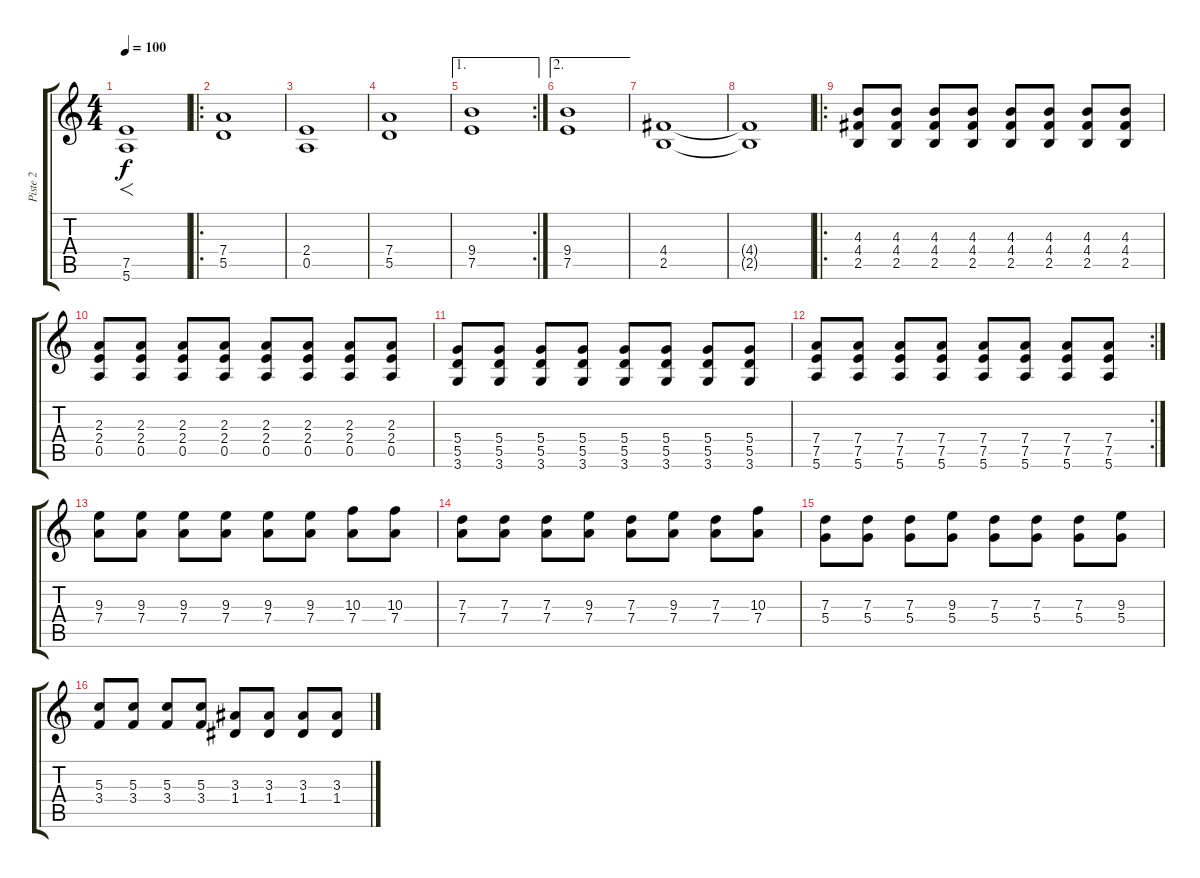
\track ("Piste 2" "Piste 2") {instrument overdrivenguitar}
\staff {score tabs}
\tuning (E4 B3 G3 D3 A2 E2) {hide}
\ts (4 4)
\tempo 100
\clef g2
\ks c
(7.5 5.6).1{f dy f} |
\ro
(7.4 5.5).1 |
(2.4 0.5).1 |
(7.4 5.5).1 |
\ae 1
\rc 2
(9.4 7.5).1 |
\ae 2
(9.4 7.5).1 |
(4.4 2.5).1 |
(4.4{t} 2.5{t}).1 |
\ro
(4.3 4.4 2.5).8 (4.3 4.4 2.5).8 (4.3 4.4 2.5).8 (4.3 4.4 2.5).8 (4.3 4.4 2.5).8 (4.3 4.4 2.5).8 (4.3 4.4 2.5).8 (4.3 4.4 2.5).8 |
(2.3 2.4 0.5).8 (2.3 2.4 0.5).8 (2.3 2.4 0.5).8 (2.3 2.4 0.5).8 (2.3 2.4 0.5).8 (2.3 2.4 0.5).8 (2.3 2.4 0.5).8 (2.3 2.4 0.5).8 |
(5.4 5.5 3.6).8 (5.4 5.5 3.6).8 (5.4 5.5 3.6).8 (5.4 5.5 3.6).8 (5.4 5.5 3.6).8 (5.4 5.5 3.6).8 (5.4 5.5 3.6).8 (5.4 5.5 3.6).8 |
\rc 2
(7.4 7.5 5.6).8 (7.4 7.5 5.6).8 (7.4 7.5 5.6).8 (7.4 7.5 5.6).8 (7.4 7.5 5.6).8 (7.4 7.5 5.6).8 (7.4 7.5 5.6).8 (7.4 7.5 5.6).8 |
(9.3 7.4).8 (9.3 7.4).8 (9.3 7.4).8 (9.3 7.4).8 (9.3 7.4).8 (9.3 7.4).8 (10.3 7.4).8 (10.3 7.4).8 |
(7.3 7.4).8 (7.3 7.4).8 (7.3 7.4).8 (9.3 7.4).8 (7.3 7.4).8 (9.3 7.4).8 (7.3 7.4).8 (10.3 7.4).8 |
(7.3 5.4).8 (7.3 5.4).8 (7.3 5.4).8 (9.3 5.4).8 (7.3 5.4).8 (7.3 5.4).8 (7.3 5.4).8 (9.3 5.4).8 |
(5.3 3.4).8 (5.3 3.4).8 (5.3 3.4).8 (5.3 3.4).8 (3.3 1.4).8 (3.3 1.4).8 (3.3 1.4).8 (3.3 1.4).8
